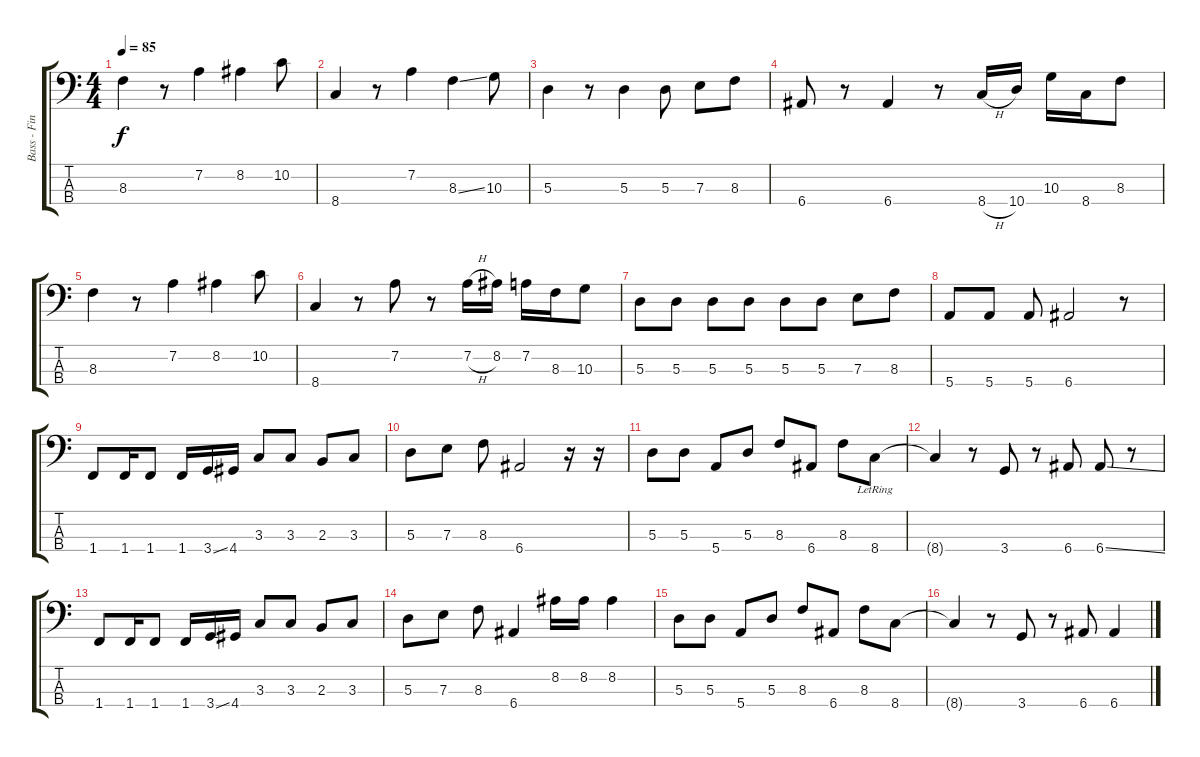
\track ("Bass - Finger" "Bass - Fin") {instrument electricbassfinger}
\staff {score tabs}
\tuning (G2 D2 A1 E1) {hide}
\ts (4 4)
\tempo 85
\clef f4
\ks c
8.3.4{dy f} r.8 7.2.4 8.2.4 10.2.8 |
8.4.4 r.8 7.2.4 8.3{ss}.4 10.3.8 |
5.3.4 r.8 5.3.4 5.3.8 7.3.8 8.3.8 |
6.4.8 r.8 6.4.4 r.8 8.4{h}.16 10.4.16 10.3.16 8.4.16 8.3.8 |
8.3.4 r.8 7.2.4 8.2.4 10.2.8 |
8.4.4 r.8 7.2.8 r.8 7.2{h}.16 8.2.16 7.2.16 8.3.16 10.3.8 |
5.3.8 5.3.8 5.3.8 5.3.8 5.3.8 5.3.8 7.3.8 8.3.8 |
5.4.8 5.4.8 5.4.8 6.4.2 r.8 |
1.4.8 1.4.16 1.4.8 1.4.16 3.4{ss}.16 4.4.16 3.3.8 3.3.8 2.3.8 3.3.8 |
5.3.8 7.3.8 8.3.8 6.4.2 r.16 r.16 |
5.3.8 5.3.8 5.4.8 5.3.8 8.3.8 6.4.8 8.3.8 8.4{lr}.8 |
8.4{t}.4 r.8 3.4.8 r.8 6.4.8 6.4{ss}.8 r.8 |
1.4.8 1.4.16 1.4.8 1.4.16 3.4{ss}.16 4.4.16 3.3.8 3.3.8 2.3.8 3.3.8 |
5.3.8 7.3.8 8.3.8 6.4.4 8.2.16 8.2.16 8.2.4 |
5.3.8 5.3.8 5.4.8 5.3.8 8.3.8 6.4.8 8.3.8 8.4.8 |
8.4{t}.4 r.8 3.4.8 r.8 6.4.8 6.4{ss}.4
